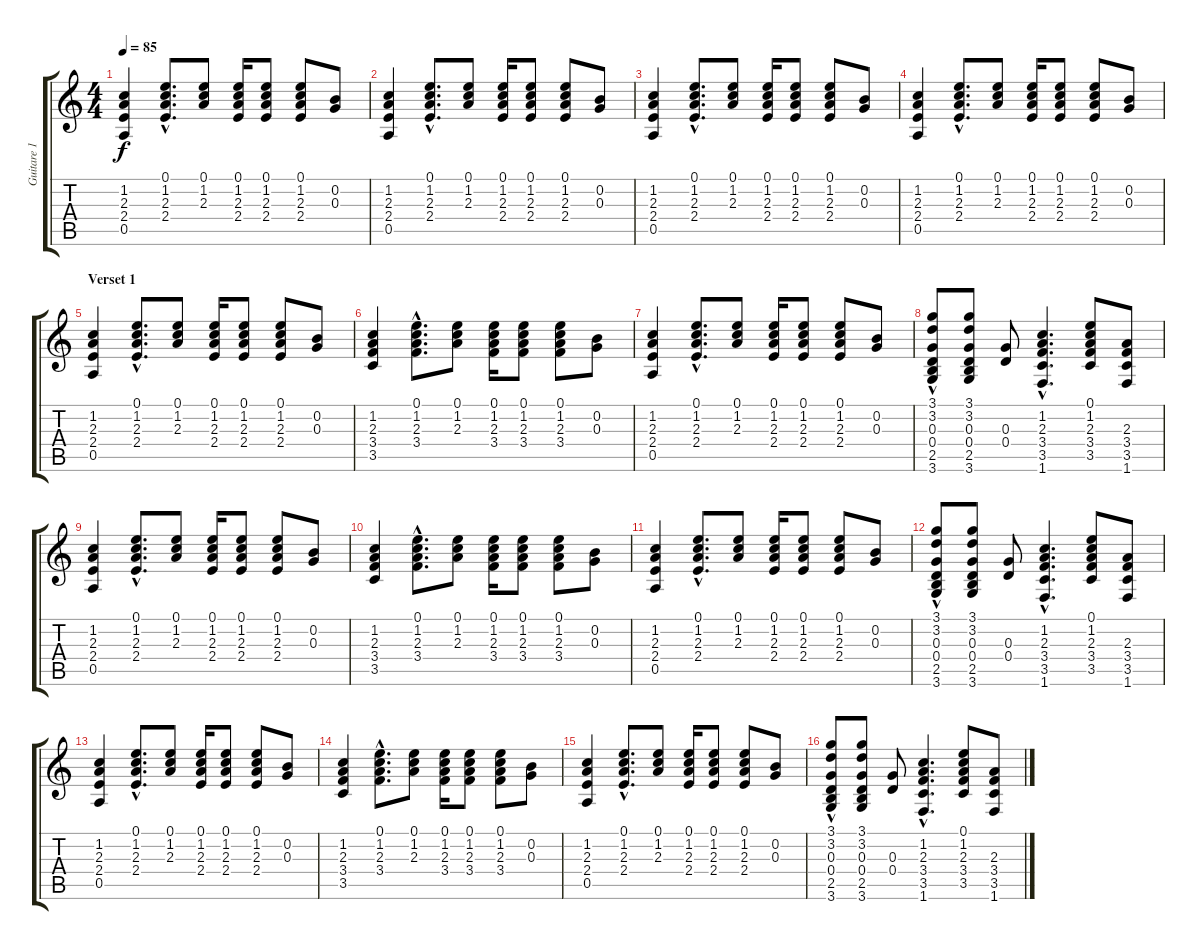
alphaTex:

\track ("Guitare 1" "Guitare 1") {instrument acousticguitarsteel}
\staff {score tabs}
\tuning (E4 B3 G3 D3 A2 E2) {hide}
\ts (4 4)
\tempo 85
\clef g2
\ks c
(1.2 2.3 2.4 0.5).4{dy f instrument acousticguitarsteel} (0.1{hac} 1.2{hac} 2.3{hac} 2.4{hac}).8{d} (0.1 1.2 2.3).8 (0.1 1.2 2.3 2.4).16 (0.1 1.2 2.3 2.4).8 (0.1 1.2 2.3 2.4).8 (0.2 0.3).8 |
(1.2 2.3 2.4 0.5).4 (0.1{hac} 1.2{hac} 2.3{hac} 2.4{hac}).8{d} (0.1 1.2 2.3).8 (0.1 1.2 2.3 2.4).16 (0.1 1.2 2.3 2.4).8 (0.1 1.2 2.3 2.4).8 (0.2 0.3).8 |
(1.2 2.3 2.4 0.5).4 (0.1{hac} 1.2{hac} 2.3{hac} 2.4{hac}).8{d} (0.1 1.2 2.3).8 (0.1 1.2 2.3 2.4).16 (0.1 1.2 2.3 2.4).8 (0.1 1.2 2.3 2.4).8 (0.2 0.3).8 |
(1.2 2.3 2.4 0.5).4 (0.1{hac} 1.2{hac} 2.3{hac} 2.4{hac}).8{d} (0.1 1.2 2.3).8 (0.1 1.2 2.3 2.4).16 (0.1 1.2 2.3 2.4).8 (0.1 1.2 2.3 2.4).8 (0.2 0.3).8 |
\section ("" "Verset 1")
(1.2 2.3 2.4 0.5).4 (0.1{hac} 1.2{hac} 2.3{hac} 2.4{hac}).8{d} (0.1 1.2 2.3).8 (0.1 1.2 2.3 2.4).16 (0.1 1.2 2.3 2.4).8 (0.1 1.2 2.3 2.4).8 (0.2 0.3).8 |
(1.2 2.3 3.4 3.5).4 (0.1{hac} 1.2{hac} 2.3{hac} 3.4{hac}).8{d} (0.1 1.2 2.3).8 (0.1 1.2 2.3 3.4).16 (0.1 1.2 2.3 3.4).8 (0.1 1.2 2.3 3.4).8 (0.2 0.3).8 |
(1.2 2.3 2.4 0.5).4 (0.1{hac} 1.2{hac} 2.3{hac} 2.4{hac}).8{d} (0.1 1.2 2.3).8 (0.1 1.2 2.3 2.4).16 (0.1 1.2 2.3 2.4).8 (0.1 1.2 2.3 2.4).8 (0.2 0.3).8 |
(3.1 3.2{hac} 0.3{hac} 0.4 2.5 3.6).8 (3.1 3.2 0.3 0.4 2.5 3.6).8 (0.3 0.4).8 (1.2{hac} 2.3 3.4{hac} 3.5{hac} 1.6{hac}).4{d} (0.1 1.2 2.3 3.4 3.5).8 (2.3 3.4 3.5 1.6).8 |
(1.2 2.3 2.4 0.5).4 (0.1{hac} 1.2{hac} 2.3{hac} 2.4{hac}).8{d} (0.1 1.2 2.3).8 (0.1 1.2 2.3 2.4).16 (0.1 1.2 2.3 2.4).8 (0.1 1.2 2.3 2.4).8 (0.2 0.3).8 |
(1.2 2.3 3.4 3.5).4 (0.1{hac} 1.2{hac} 2.3{hac} 3.4{hac}).8{d} (0.1 1.2 2.3).8 (0.1 1.2 2.3 3.4).16 (0.1 1.2 2.3 3.4).8 (0.1 1.2 2.3 3.4).8 (0.2 0.3).8 |
(1.2 2.3 2.4 0.5).4 (0.1{hac} 1.2{hac} 2.3{hac} 2.4{hac}).8{d} (0.1 1.2 2.3).8 (0.1 1.2 2.3 2.4).16 (0.1 1.2 2.3 2.4).8 (0.1 1.2 2.3 2.4).8 (0.2 0.3).8 |
(3.1 3.2{hac} 0.3{hac} 0.4 2.5 3.6).8 (3.1 3.2 0.3 0.4 2.5 3.6).8 (0.3 0.4).8 (1.2{hac} 2.3 3.4{hac} 3.5{hac} 1.6{hac}).4{d} (0.1 1.2 2.3 3.4 3.5).8 (2.3 3.4 3.5 1.6).8 |
(1.2 2.3 2.4 0.5).4 (0.1{hac} 1.2{hac} 2.3{hac} 2.4{hac}).8{d} (0.1 1.2 2.3).8 (0.1 1.2 2.3 2.4).16 (0.1 1.2 2.3 2.4).8 (0.1 1.2 2.3 2.4).8 (0.2 0.3).8 |
(1.2 2.3 3.4 3.5).4 (0.1{hac} 1.2{hac} 2.3{hac} 3.4{hac}).8{d} (0.1 1.2 2.3).8 (0.1 1.2 2.3 3.4).16 (0.1 1.2 2.3 3.4).8 (0.1 1.2 2.3 3.4).8 (0.2 0.3).8 |
(1.2 2.3 2.4 0.5).4 (0.1{hac} 1.2{hac} 2.3{hac} 2.4{hac}).8{d} (0.1 1.2 2.3).8 (0.1 1.2 2.3 2.4).16 (0.1 1.2 2.3 2.4).8 (0.1 1.2 2.3 2.4).8 (0.2 0.3).8 |
(3.1 3.2{hac} 0.3{hac} 0.4 2.5 3.6).8 (3.1 3.2 0.3 0.4 2.5 3.6).8 (0.3 0.4).8 (1.2{hac} 2.3 3.4{hac} 3.5{hac} 1.6{hac}).4{d} (0.1 1.2 2.3 3.4 3.5).8 (2.3 3.4 3.5 1.6).8
